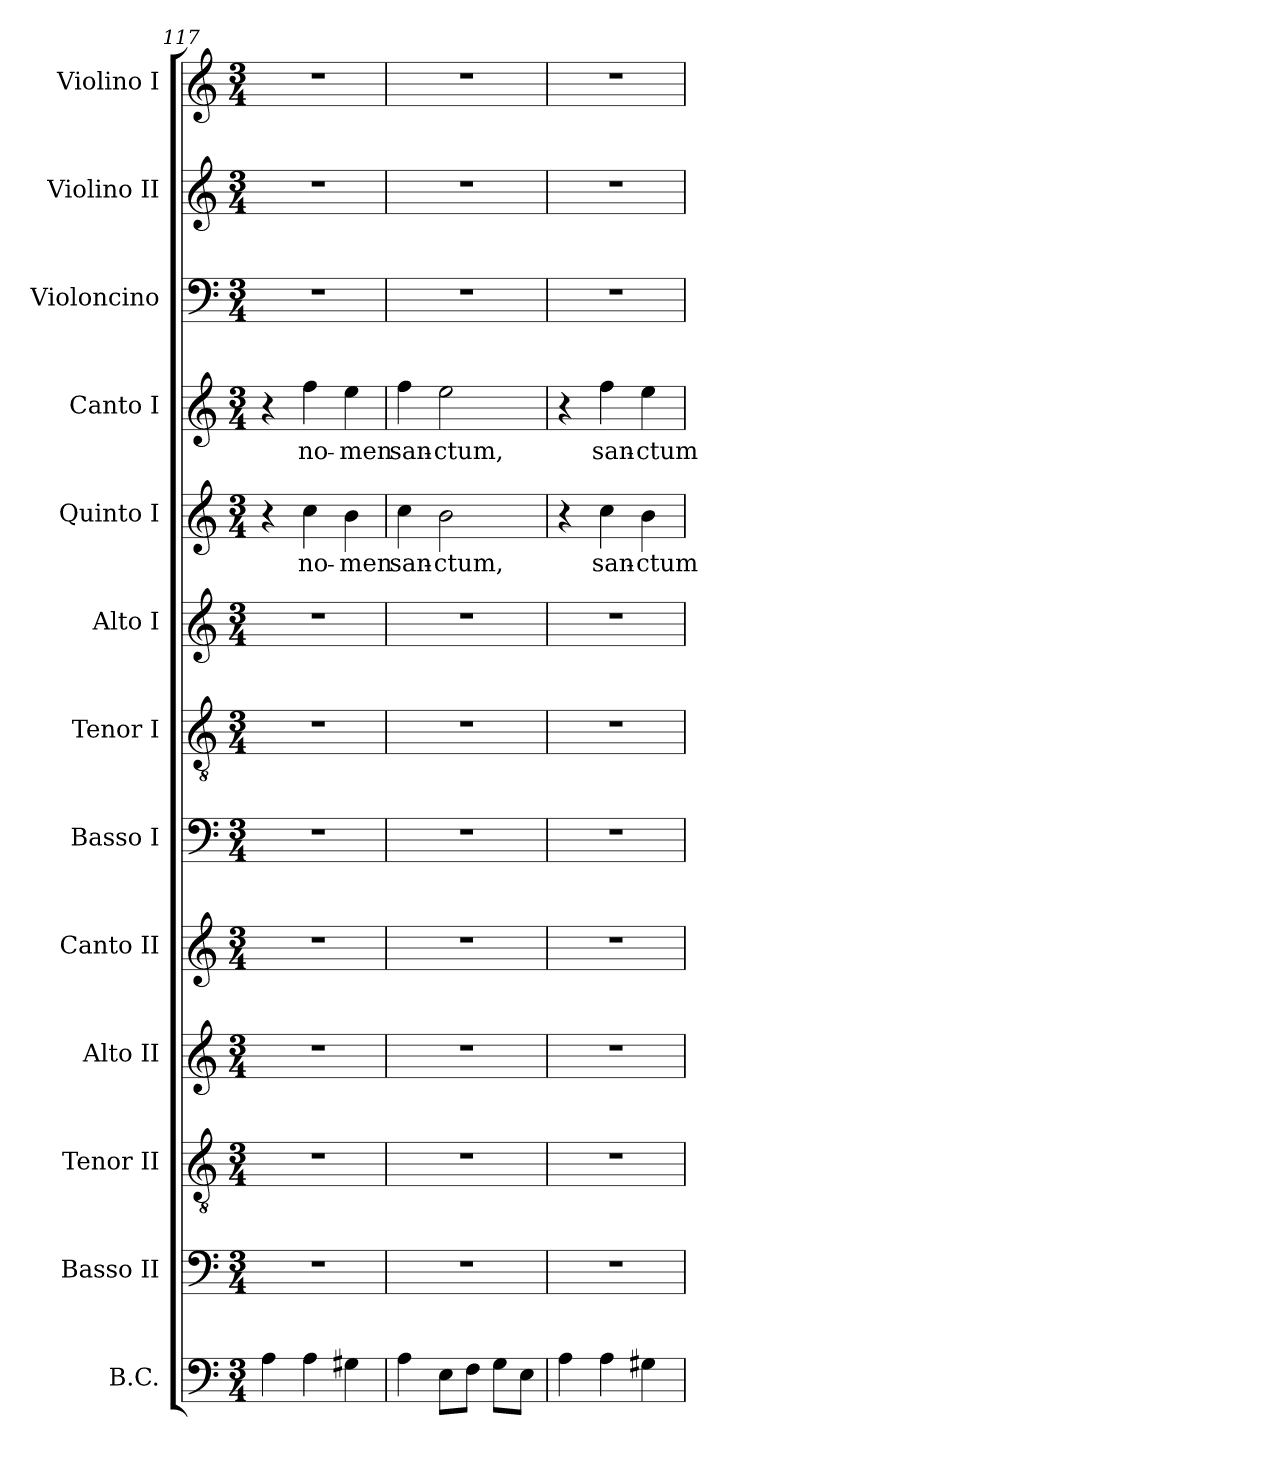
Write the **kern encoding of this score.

**kern	**kern	**kern	**kern	**kern	**kern	**kern	**kern	**kern	**text	**kern	**text	**kern	**kern	**kern
*part13	*part12	*part11	*part10	*part9	*part8	*part7	*part6	*part5	*part5	*part4	*part4	*part3	*part2	*part1
*staff13	*staff12	*staff11	*staff10	*staff9	*staff8	*staff7	*staff6	*staff5	*staff5	*staff4	*staff4	*staff3	*staff2	*staff1
*I"B.C.	*I"Basso II	*I"Tenor II	*I"Alto II	*I"Canto II	*I"Basso I	*I"Tenor I	*I"Alto I	*I"Quinto I	*	*I"Canto I	*	*I"Violoncino	*I"Violino II	*I"Violino I
*I'BC	*I'B 2	*I'T 2	*I'A 2	*I'C 2	*I'B 1	*I'T 1	*I'A 1	*I'Q 1	*	*I'C 1	*	*	*I'Vln. II	*I'Vln. I
*clefF4	*clefF4	*clefGv2	*clefG2	*clefG2	*clefF4	*clefGv2	*clefG2	*clefG2	*	*clefG2	*	*clefF4	*clefG2	*clefG2
*k[]	*k[]	*k[]	*k[]	*k[]	*k[]	*k[]	*k[]	*k[]	*	*k[]	*	*k[]	*k[]	*k[]
*C:	*C:	*C:	*C:	*C:	*C:	*C:	*C:	*C:	*	*C:	*	*C:	*C:	*C:
*M3/4	*M3/4	*M3/4	*M3/4	*M3/4	*M3/4	*M3/4	*M3/4	*M3/4	*	*M3/4	*	*M3/4	*M3/4	*M3/4
=117	=117	=117	=117	=117	=117	=117	=117	=117	=117	=117	=117	=117	=117	=117
4A\	2.r	2.r	2.r	2.r	2.r	2.r	2.r	4r	.	4r	.	2.r	2.r	2.r
!	!	!	!	!	!	!	!	!	!LO:LY:b	!	!	!	!	!
!	!	!	!	!	!	!	!	!	!	!	!LO:LY:b	!	!	!
4A\	.	.	.	.	.	.	.	4cc\	no-	4ff\	no-	.	.	.
!	!	!	!	!	!	!	!	!	!LO:LY:b	!	!	!	!	!
!	!	!	!	!	!	!	!	!	!	!	!LO:LY:b	!	!	!
4G#X\	.	.	.	.	.	.	.	4b\	-men	4ee\	-men	.	.	.
=118	=118	=118	=118	=118	=118	=118	=118	=118	=118	=118	=118	=118	=118	=118
!	!	!	!	!	!	!	!	!	!LO:LY:b	!	!	!	!	!
!	!	!	!	!	!	!	!	!	!	!	!LO:LY:b	!	!	!
4A\	2.r	2.r	2.r	2.r	2.r	2.r	2.r	4cc\	san-	4ff\	san-	2.r	2.r	2.r
!	!	!	!	!	!	!	!	!	!LO:LY:b	!	!	!	!	!
!	!	!	!	!	!	!	!	!	!	!	!LO:LY:b	!	!	!
8E\L	.	.	.	.	.	.	.	2b\	-ctum,	2ee\	-ctum,	.	.	.
8F\J	.	.	.	.	.	.	.	.	.	.	.	.	.	.
8G\L	.	.	.	.	.	.	.	.	.	.	.	.	.	.
8E\J	.	.	.	.	.	.	.	.	.	.	.	.	.	.
!!LO:PB:g=z
=119	=119	=119	=119	=119	=119	=119	=119	=119	=119	=119	=119	=119	=119	=119
4A\	2.r	2.r	2.r	2.r	2.r	2.r	2.r	4r	.	4r	.	2.r	2.r	2.r
!	!	!	!	!	!	!	!	!	!LO:LY:b	!	!	!	!	!
!	!	!	!	!	!	!	!	!	!	!	!LO:LY:b	!	!	!
4A\	.	.	.	.	.	.	.	4cc\	san-	4ff\	san-	.	.	.
!	!	!	!	!	!	!	!	!	!LO:LY:b	!	!	!	!	!
!	!	!	!	!	!	!	!	!	!	!	!LO:LY:b	!	!	!
4G#X\	.	.	.	.	.	.	.	4b\	-ctum	4ee\	-ctum	.	.	.
=	=	=	=	=	=	=	=	=	=	=	=	=	=	=
*-	*-	*-	*-	*-	*-	*-	*-	*-	*-	*-	*-	*-	*-	*-
